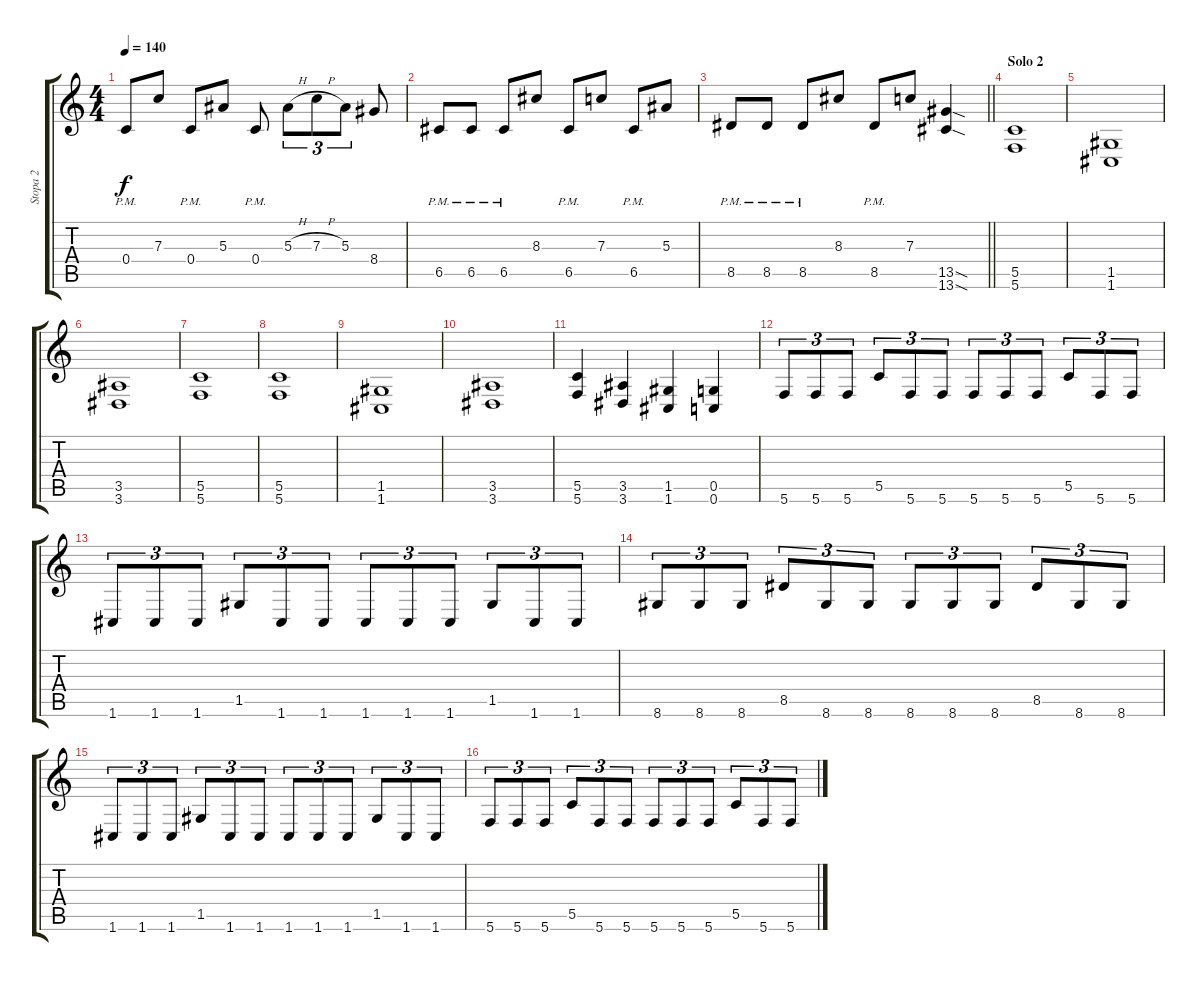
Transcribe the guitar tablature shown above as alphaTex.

\track ("Stopa 2" "Stopa 2") {instrument distortionguitar}
\staff {score tabs}
\tuning (D4 A3 F3 C3 G2 C2) {hide}
\ts (4 4)
\tempo 140
\clef g2
\ks c
0.4{pm}.8{dy f} 7.3.8 0.4{pm}.8 5.3.8 0.4{pm}.8 5.3{h}.8{tu (3 2)} 7.3{h}.8{tu (3 2)} 5.3.8{tu (3 2)} 8.4.8 |
6.5{pm}.8 6.5{pm}.8 6.5{pm}.8 8.3.8 6.5{pm}.8 7.3.8 6.5{pm}.8 5.3.8 |
\barLineRight lightlight
8.5{pm}.8 8.5{pm}.8 8.5{pm}.8 8.3.8 8.5{pm}.8 7.3.8 (13.5{sod} 13.6{sod}).4 |
\section ("" "Solo 2")
(5.5 5.6).1 |
(1.5 1.6).1 |
(3.5 3.6).1 |
(5.5 5.6).1 |
(5.5 5.6).1 |
(1.5 1.6).1 |
(3.5 3.6).1 |
(5.5 5.6).4 (3.5 3.6).4 (1.5 1.6).4 (0.5 0.6).4 |
5.6.8{tu (3 2)} 5.6.8{tu (3 2)} 5.6.8{tu (3 2)} 5.5.8{tu (3 2)} 5.6.8{tu (3 2)} 5.6.8{tu (3 2)} 5.6.8{tu (3 2)} 5.6.8{tu (3 2)} 5.6.8{tu (3 2)} 5.5.8{tu (3 2)} 5.6.8{tu (3 2)} 5.6.8{tu (3 2)} |
1.6.8{tu (3 2)} 1.6.8{tu (3 2)} 1.6.8{tu (3 2)} 1.5.8{tu (3 2)} 1.6.8{tu (3 2)} 1.6.8{tu (3 2)} 1.6.8{tu (3 2)} 1.6.8{tu (3 2)} 1.6.8{tu (3 2)} 1.5.8{tu (3 2)} 1.6.8{tu (3 2)} 1.6.8{tu (3 2)} |
8.6.8{tu (3 2)} 8.6.8{tu (3 2)} 8.6.8{tu (3 2)} 8.5.8{tu (3 2)} 8.6.8{tu (3 2)} 8.6.8{tu (3 2)} 8.6.8{tu (3 2)} 8.6.8{tu (3 2)} 8.6.8{tu (3 2)} 8.5.8{tu (3 2)} 8.6.8{tu (3 2)} 8.6.8{tu (3 2)} |
1.6.8{tu (3 2)} 1.6.8{tu (3 2)} 1.6.8{tu (3 2)} 1.5.8{tu (3 2)} 1.6.8{tu (3 2)} 1.6.8{tu (3 2)} 1.6.8{tu (3 2)} 1.6.8{tu (3 2)} 1.6.8{tu (3 2)} 1.5.8{tu (3 2)} 1.6.8{tu (3 2)} 1.6.8{tu (3 2)} |
5.6.8{tu (3 2)} 5.6.8{tu (3 2)} 5.6.8{tu (3 2)} 5.5.8{tu (3 2)} 5.6.8{tu (3 2)} 5.6.8{tu (3 2)} 5.6.8{tu (3 2)} 5.6.8{tu (3 2)} 5.6.8{tu (3 2)} 5.5.8{tu (3 2)} 5.6.8{tu (3 2)} 5.6.8{tu (3 2)}
